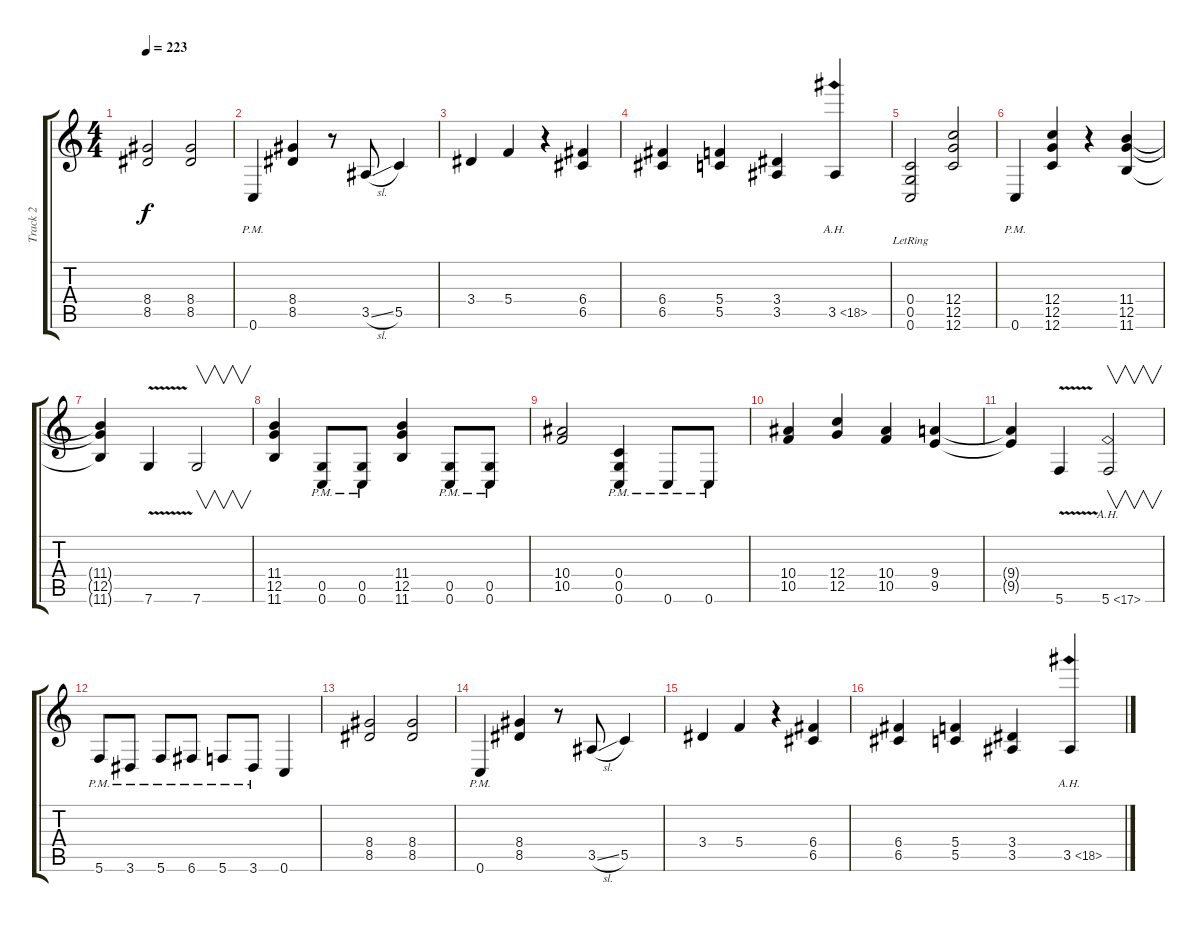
\track ("Track 2" "Track 2") {instrument distortionguitar}
\staff {score tabs}
\tuning (D4 A3 F3 C3 G2 C2) {hide}
\ts (4 4)
\tempo 223
\clef g2
\ks c
(8.4 8.5).2{dy f} (8.4 8.5).2 |
0.6{pm}.4 (8.4 8.5).4 r.8 3.5{sl}.8 5.5.4 |
3.4.4 5.4.4 r.4 (6.4 6.5).4 |
(6.4 6.5).4 (5.4 5.5).4 (3.4 3.5).4 3.5{ah 15}.4 |
(0.4 0.5 0.6{lr}).2 (12.4 12.5 12.6).2 |
0.6{pm}.4 (12.4 12.5 12.6).4 r.4 (11.4 12.5 11.6).4 |
(11.4{t} 12.5{t} 11.6{t}).4 7.6{v}.4 7.6.2{v} |
(11.4 12.5 11.6).4 (0.5{pm} 0.6{pm}).8 (0.5{pm} 0.6{pm}).8 (11.4 12.5 11.6).4 (0.5{pm} 0.6{pm}).8 (0.5{pm} 0.6{pm}).8 |
(10.4 10.5).2 (0.4{pm} 0.5{pm} 0.6{pm}).4 0.6{pm}.8 0.6{pm}.8 |
(10.4 10.5).4 (12.4 12.5).4 (10.4 10.5).4 (9.4 9.5).4 |
(9.4{t} 9.5{t}).4 5.6{v}.4 5.6{ah 12}.2{v} |
5.6{pm}.8 3.6{pm}.8 5.6{pm}.8 6.6{pm}.8 5.6{pm}.8 3.6{pm}.8 0.6.4 |
(8.4 8.5).2 (8.4 8.5).2 |
0.6{pm}.4 (8.4 8.5).4 r.8 3.5{sl}.8 5.5.4 |
3.4.4 5.4.4 r.4 (6.4 6.5).4 |
(6.4 6.5).4 (5.4 5.5).4 (3.4 3.5).4 3.5{ah 15}.4
